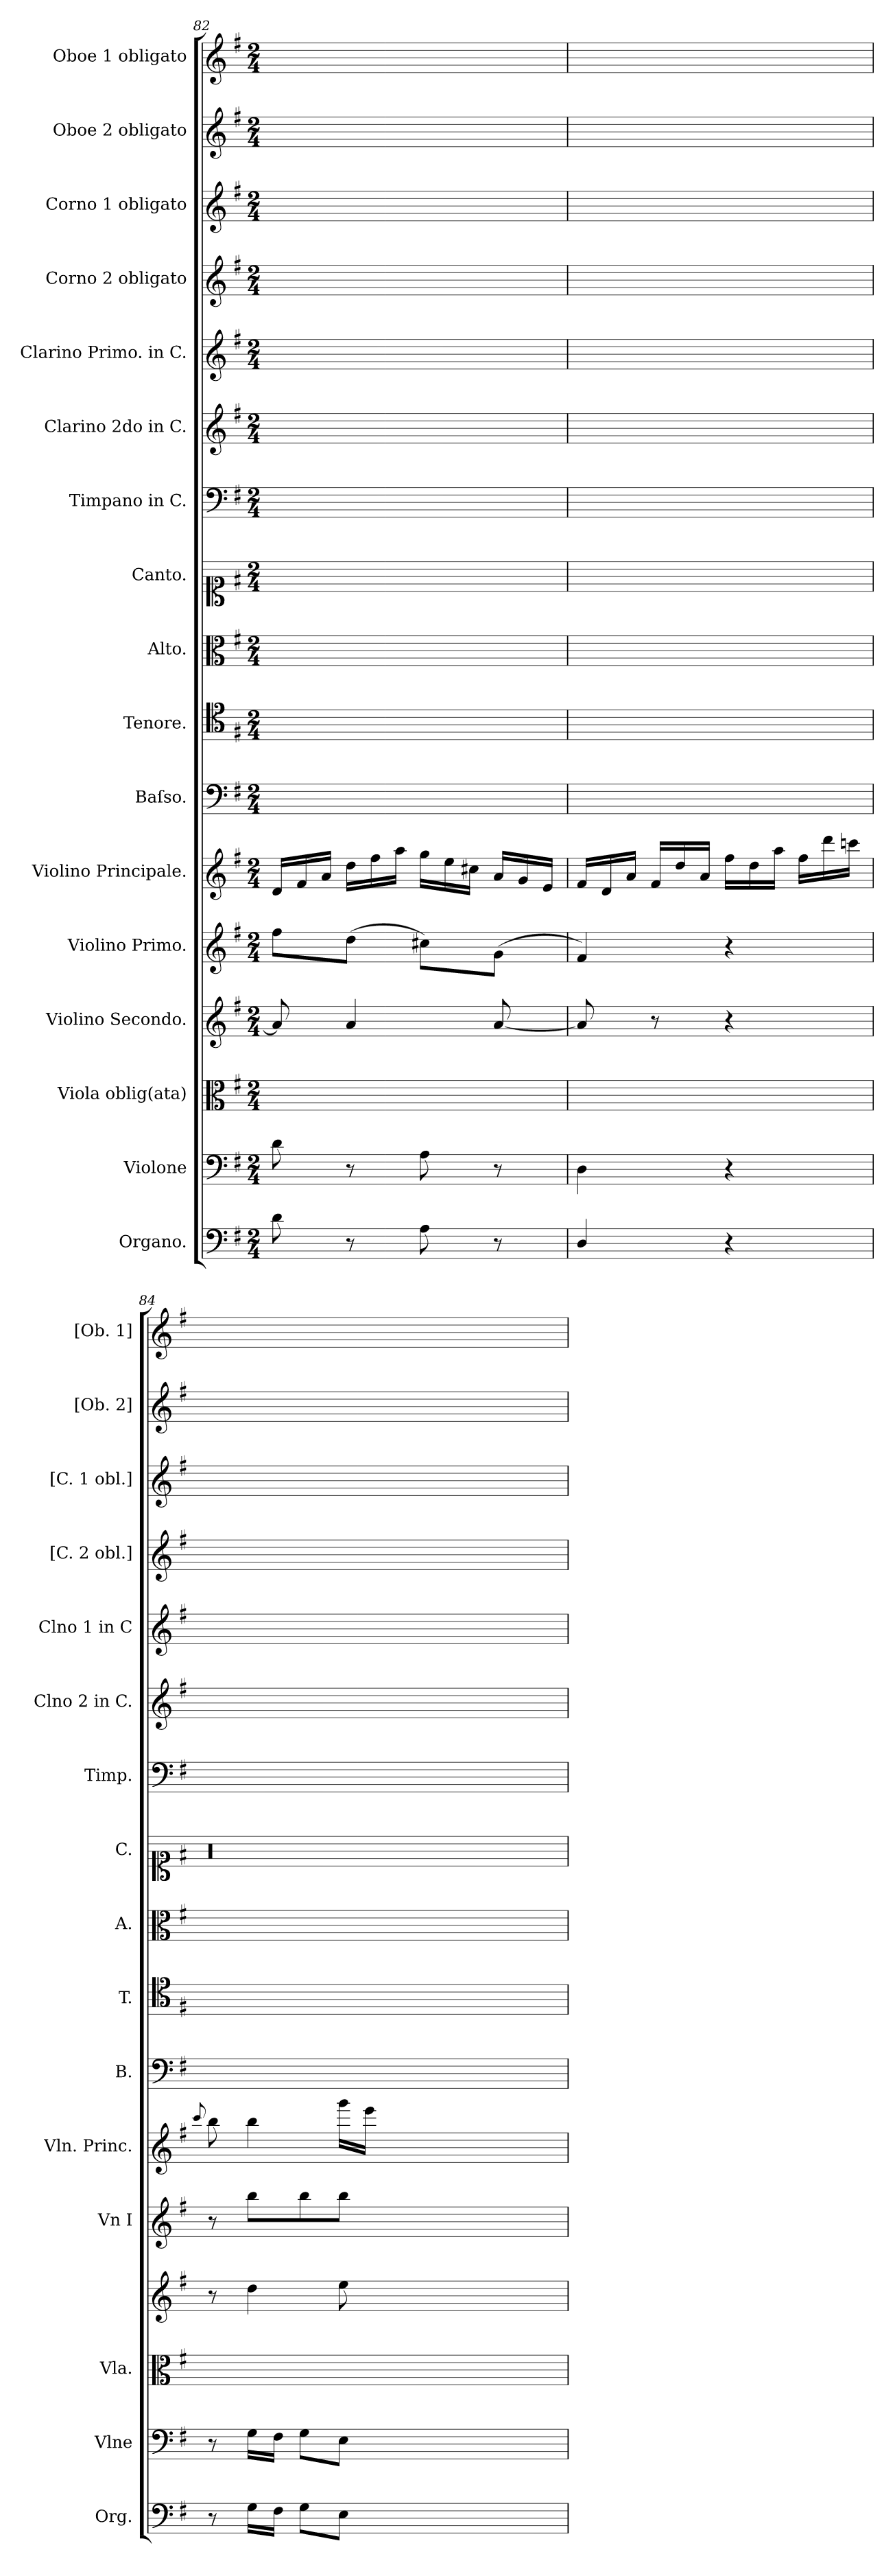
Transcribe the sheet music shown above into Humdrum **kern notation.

**kern	**kern	**kern	**kern	**kern	**kern	**kern	**kern	**kern	**kern	**kern	**kern	**kern	**kern	**kern	**kern	**kern
*part17	*part16	*part15	*part14	*part13	*part12	*part11	*part10	*part9	*part8	*part7	*part6	*part5	*part4	*part3	*part2	*part1
*staff17	*staff16	*staff15	*staff14	*staff13	*staff12	*staff11	*staff10	*staff9	*staff8	*staff7	*staff6	*staff5	*staff4	*staff3	*staff2	*staff1
*I"Organo.	*I"Violone	*I"Viola oblig(ata)	*I"Violino Secondo.	*I"Violino Primo.	*I"Violino Principale.	*I"Baſso.	*I"Tenore.	*I"Alto.	*I"Canto.	*I"Timpano in C.	*I"Clarino 2do in C.	*I"Clarino Primo. in C.	*I"Corno 2 obligato	*I"Corno 1 obligato	*I"Oboe 2 obligato	*I"Oboe 1 obligato
*I'Org.	*I'Vlne	*I'Vla.	*	*I'Vn I	*I'Vln. Princ.	*I'B.	*I'T.	*I'A.	*I'C.	*I'Timp.	*I'Clno 2 in C.	*I'Clno 1 in C	*I'[C. 2 obl.]	*I'[C. 1 obl.]	*I'[Ob. 2]	*I'[Ob. 1]
*clefF4	*clefF4	*clefC3	*clefG2	*clefG2	*clefG2	*clefF4	*clefC4	*clefC3	*clefC1	*clefF4	*clefG2	*clefG2	*clefG2	*clefG2	*clefG2	*clefG2
*k[f#]	*k[f#]	*k[f#]	*k[f#]	*k[f#]	*k[f#]	*k[f#]	*k[f#]	*k[f#]	*k[f#]	*k[f#]	*k[f#]	*k[f#]	*k[f#]	*k[f#]	*k[f#]	*k[f#]
*G:	*G:	*G:	*G:	*G:	*G:	*G:	*G:	*G:	*G:	*G:	*G:	*G:	*G:	*G:	*G:	*G:
*M2/4	*M2/4	*M2/4	*M2/4	*M2/4	*M2/4	*M2/4	*M2/4	*M2/4	*M2/4	*M2/4	*M2/4	*M2/4	*M2/4	*M2/4	*M2/4	*M2/4
*	*	*	*	*	*Xtuplet	*	*	*	*	*	*	*	*	*	*	*
=82	=82	=82	=82	=82	=82	=82	=82	=82	=82	=82	=82	=82	=82	=82	=82	=82
8d\	8d\	2ryy	8a/]	8ff#\L	24d/LL	2ryy	2ryy	2ryy	2ryy	2ryy	2ryy	2ryy	2ryy	2ryy	2ryy	2ryy
.	.	.	.	.	24f#/	.	.	.	.	.	.	.	.	.	.	.
.	.	.	.	.	24a/JJ	.	.	.	.	.	.	.	.	.	.	.
8r	8r	.	4a/	(8dd\J	24dd\LL	.	.	.	.	.	.	.	.	.	.	.
.	.	.	.	.	24ff#\	.	.	.	.	.	.	.	.	.	.	.
.	.	.	.	.	24aa\JJ	.	.	.	.	.	.	.	.	.	.	.
8A\	8A\	.	.	8cc#X\L)	24gg\LL	.	.	.	.	.	.	.	.	.	.	.
.	.	.	.	.	24ee\	.	.	.	.	.	.	.	.	.	.	.
.	.	.	.	.	24cc#X\JJ	.	.	.	.	.	.	.	.	.	.	.
8r	8r	.	[8a/	(<8g\J	24a/LL	.	.	.	.	.	.	.	.	.	.	.
.	.	.	.	.	24g/	.	.	.	.	.	.	.	.	.	.	.
.	.	.	.	.	24e/JJ	.	.	.	.	.	.	.	.	.	.	.
=83	=83	=83	=83	=83	=83	=83	=83	=83	=83	=83	=83	=83	=83	=83	=83	=83
4D/	4D\	2ryy	8a/]	4f#/)	24f#/LL	2ryy	2ryy	2ryy	2ryy	2ryy	2ryy	2ryy	2ryy	2ryy	2ryy	2ryy
.	.	.	.	.	24d/	.	.	.	.	.	.	.	.	.	.	.
.	.	.	.	.	24a/JJ	.	.	.	.	.	.	.	.	.	.	.
.	.	.	8r	.	24f#/LL	.	.	.	.	.	.	.	.	.	.	.
.	.	.	.	.	24dd/	.	.	.	.	.	.	.	.	.	.	.
.	.	.	.	.	24a/JJ	.	.	.	.	.	.	.	.	.	.	.
4r	4r	.	4r	4r	24ff#\LL	.	.	.	.	.	.	.	.	.	.	.
.	.	.	.	.	24dd\	.	.	.	.	.	.	.	.	.	.	.
.	.	.	.	.	24aa\JJ	.	.	.	.	.	.	.	.	.	.	.
.	.	.	.	.	24ff#\LL	.	.	.	.	.	.	.	.	.	.	.
.	.	.	.	.	24ddd\	.	.	.	.	.	.	.	.	.	.	.
.	.	.	.	.	24cccn\JJ	.	.	.	.	.	.	.	.	.	.	.
=84	=84	=84	=84	=84	=84	=84	=84	=84	=84	=84	=84	=84	=84	=84	=84	=84
.	.	.	.	.	8qqccc/	.	.	.	.	.	.	.	.	.	.	.
!	!	!	!	!	!	!	!	!	!LO:N:vis=00	!	!	!	!	!	!	!
8r	8r	2ryy	8r	8r	8bb\	2ryy	2ryy	2ryy	0r	2ryy	2ryy	2ryy	2ryy	2ryy	2ryy	2ryy
16G\LL	16G\LL	.	4dd\	8bb\L	4bb\	.	.	.	.	.	.	.	.	.	.	.
16F#\JJ	16F#\JJ	.	.	.	.	.	.	.	.	.	.	.	.	.	.	.
8G\L	8G\L	.	.	8bb\	.	.	.	.	.	.	.	.	.	.	.	.
8E\J	8E\J	.	8ee\	8bb\J	16ggg\LL	.	.	.	.	.	.	.	.	.	.	.
.	.	.	.	.	16eee\JJ	.	.	.	.	.	.	.	.	.	.	.
1.ryy	1.ryy	1.ryy	1.ryy	1.ryy	1.ryy	1.ryy	1.ryy	1.ryy	.	1.ryy	1.ryy	1.ryy	1.ryy	1.ryy	1.ryy	1.ryy
=	=	=	=	=	=	=	=	=	=	=	=	=	=	=	=	=
*-	*-	*-	*-	*-	*-	*-	*-	*-	*-	*-	*-	*-	*-	*-	*-	*-
